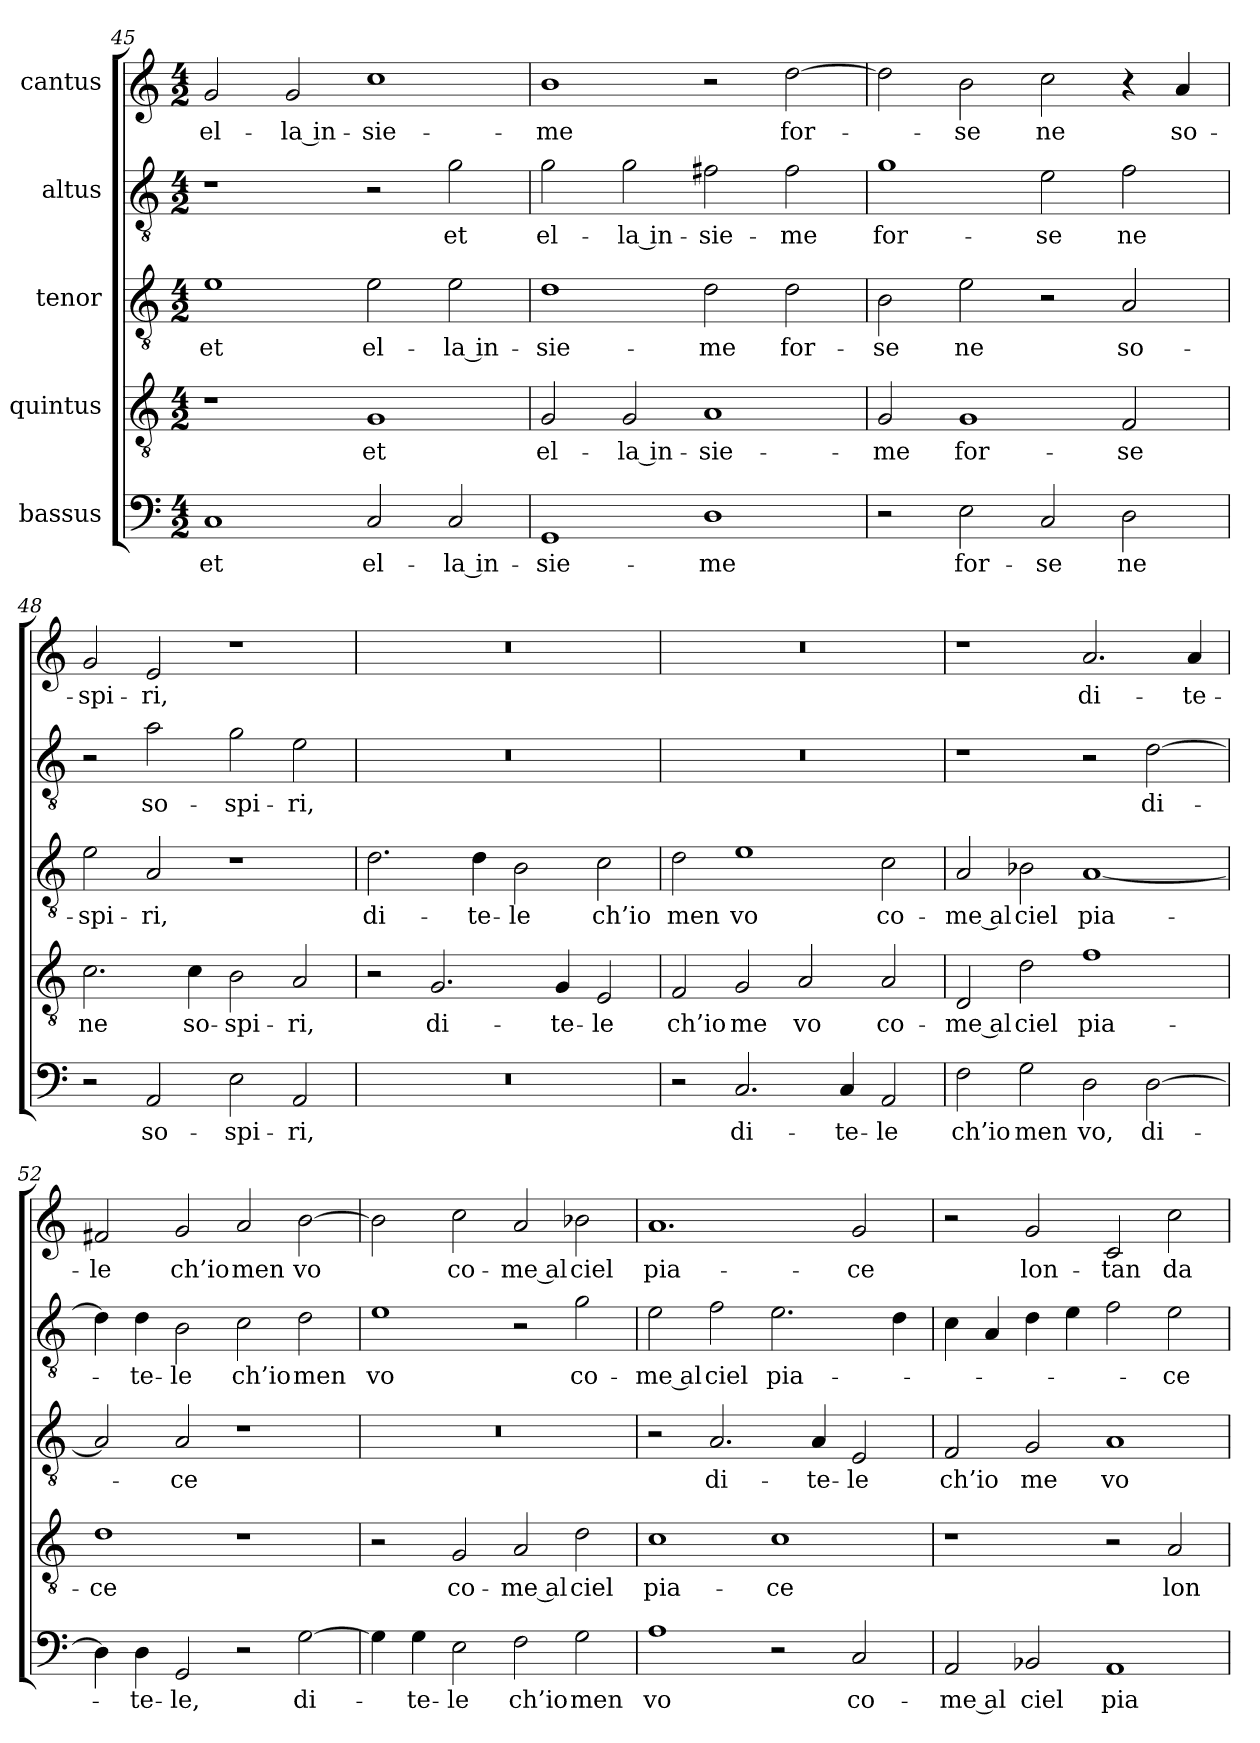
**kern	**text	**kern	**text	**kern	**text	**kern	**text	**kern	**text
*part5	*part5	*part4	*part4	*part3	*part3	*part2	*part2	*part1	*part1
*staff5	*staff5	*staff4	*staff4	*staff3	*staff3	*staff2	*staff2	*staff1	*staff1
*I"bassus	*	*I"quintus	*	*I"tenor	*	*I"altus	*	*I"cantus	*
*clefF4	*	*clefGv2	*	*clefGv2	*	*clefGv2	*	*clefG2	*
*k[]	*	*k[]	*	*k[]	*	*k[]	*	*k[]	*
*M4/2	*	*M4/2	*	*M4/2	*	*M4/2	*	*M4/2	*
=45	=45	=45	=45	=45	=45	=45	=45	=45	=45
1C/	et	1r	.	1e\	et	1r	.	2g/	el-
.	.	.	.	.	.	.	.	2g/	-la in-
2C/	el-	1G/	et	2e\	el-	2r	.	1cc\	-sie-
2C/	-la in-	.	.	2e\	-la in-	2g\	et	.	.
=46	=46	=46	=46	=46	=46	=46	=46	=46	=46
1GG/	-sie-	2G/	el-	1d\	-sie-	2g\	el-	1b\	-me
.	.	2G/	-la in-	.	.	2g\	-la in-	.	.
1D\	-me	1A/	-sie-	2d\	-me	2f#X\	-sie-	2r	.
.	.	.	.	2d\	for-	2f#\	-me	[2dd\	for-
=47	=47	=47	=47	=47	=47	=47	=47	=47	=47
2r	.	2G/	-me	2B\	-se	1g\	for-	2dd\]	.
2E\	for-	1G/	for-	2e\	ne	.	.	2b\	-se
2C/	-se	.	.	2r	.	2e\	-se	2cc\	ne
2D\	ne	2F/	-se	2A/	so-	2f\	ne	4r	.
.	.	.	.	.	.	.	.	4a/	so-
=48	=48	=48	=48	=48	=48	=48	=48	=48	=48
2r	.	2.c\	ne	2e\	-spi-	2r	.	2g/	-spi-
2AA/	so-	.	.	2A/	-ri,	2a\	so-	2e/	-ri,
.	.	4c\	so-	.	.	.	.	.	.
2E\	-spi-	2B\	-spi-	1r	.	2g\	-spi-	1r	.
2AA/	-ri,	2A/	-ri,	.	.	2e\	-ri,	.	.
=49	=49	=49	=49	=49	=49	=49	=49	=49	=49
0r	.	2r	.	2.d\	di-	0r	.	0r	.
.	.	2.G/	di-	.	.	.	.	.	.
.	.	.	.	4d\	-te-	.	.	.	.
.	.	.	.	2B\	-le	.	.	.	.
.	.	4G/	-te-	.	.	.	.	.	.
.	.	2E/	-le	2c\	ch’io	.	.	.	.
=50	=50	=50	=50	=50	=50	=50	=50	=50	=50
2r	.	2F/	ch’io	2d\	men	0r	.	0r	.
2.C/	di-	2G/	me	1e\	vo	.	.	.	.
.	.	2A/	vo	.	.	.	.	.	.
4C/	-te-	.	.	.	.	.	.	.	.
2AA/	-le	2A/	co-	2c\	co-	.	.	.	.
=51	=51	=51	=51	=51	=51	=51	=51	=51	=51
2F\	ch’io	2D/	-me al	2A/	-me al	1r	.	1r	.
2G\	men	2d\	ciel	2B-X\	ciel	.	.	.	.
2D\	vo,	1f\	pia-	[1A/	pia-	2r	.	2.a/	di-
[2D\	di-	.	.	.	.	[2d\	di-	.	.
.	.	.	.	.	.	.	.	4a/	-te-
=52	=52	=52	=52	=52	=52	=52	=52	=52	=52
4D\]	.	1d\	-ce	2A/]	.	4d\]	.	2f#X/	-le
4D\	-te-	.	.	.	.	4d\	-te-	.	.
2GG/	-le,	.	.	2A/	-ce	2B\	-le	2g/	ch’io
2r	.	1r	.	1r	.	2c\	ch’io	2a/	men
[2G\	di-	.	.	.	.	2d\	men	[2b\	vo
=53	=53	=53	=53	=53	=53	=53	=53	=53	=53
4G\]	.	2r	.	0r	.	1e\	vo	2b\]	.
4G\	-te-	.	.	.	.	.	.	.	.
2E\	-le	2G/	co-	.	.	.	.	2cc\	co-
2F\	ch’io	2A/	-me al	.	.	2r	.	2a/	-me al
2G\	men	2d\	ciel	.	.	2g\	co-	2b-X\	ciel
=54	=54	=54	=54	=54	=54	=54	=54	=54	=54
1A\	vo	1c\	pia-	2r	.	2e\	-me al	1.a/	pia-
.	.	.	.	2.A/	di-	2f\	ciel	.	.
2r	.	1c\	-ce	.	.	2.e\	pia-	.	.
.	.	.	.	4A/	-te-	.	.	.	.
2C/	co-	.	.	2E/	-le	.	.	2g/	-ce
.	.	.	.	.	.	4d\	.	.	.
=55	=55	=55	=55	=55	=55	=55	=55	=55	=55
2AA/	-me al	1r	.	2F/	ch’io	4c\	.	2r	.
.	.	.	.	.	.	4A/	.	.	.
2BB-X/	ciel	.	.	2G/	me	4d\	.	2g/	lon-
.	.	.	.	.	.	4e\	.	.	.
1AA/	pia-	2r	.	1A/	vo	2f\	.	2c/	-tan
.	.	2A/	lon-	.	.	2e\	-ce	2cc\	da
=	=	=	=	=	=	=	=	=	=
*-	*-	*-	*-	*-	*-	*-	*-	*-	*-
